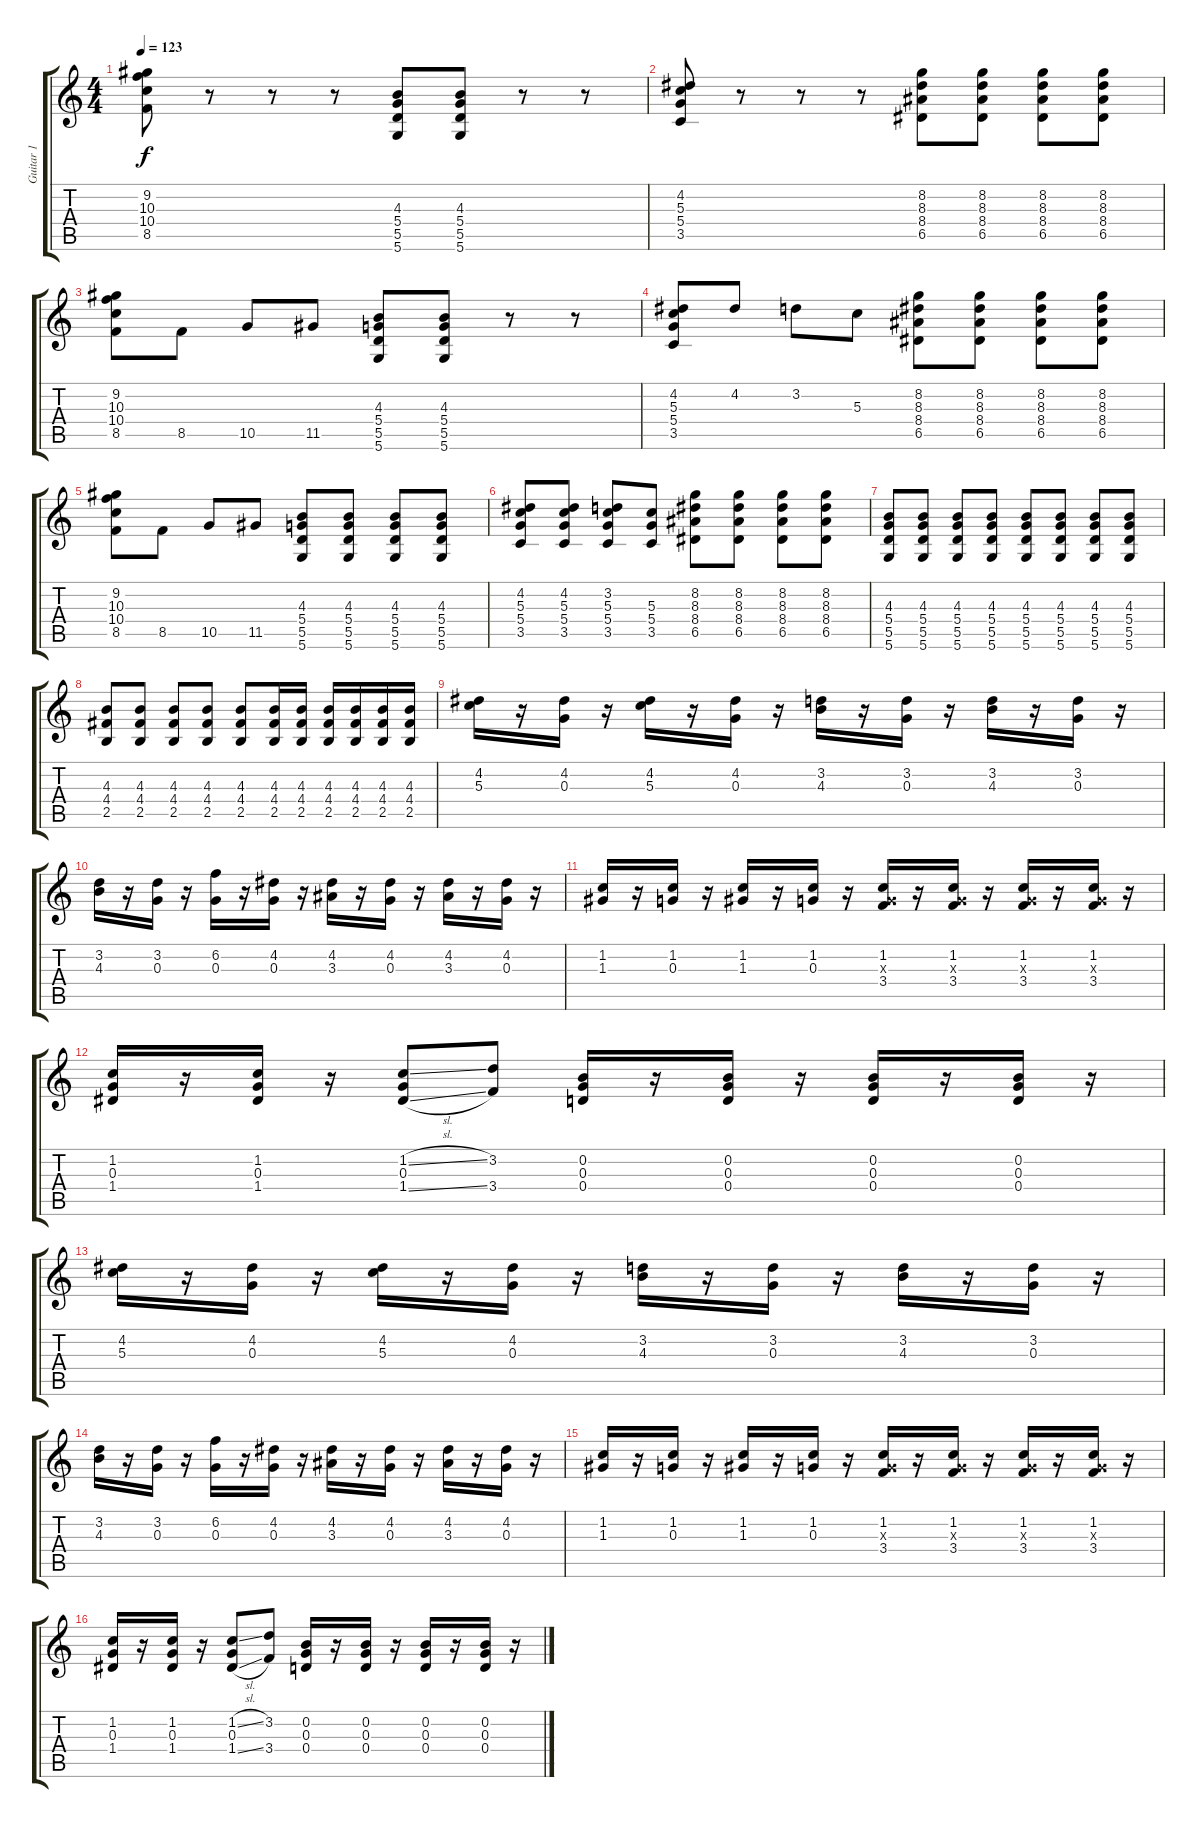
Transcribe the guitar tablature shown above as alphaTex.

\track ("Guitar 1" "Guitar 1") {instrument distortionguitar}
\staff {score tabs}
\tuning (E4 B3 G3 D3 A2 D2) {hide}
\ts (4 4)
\tempo 123
\clef g2
\ks c
(9.2 10.3 10.4 8.5).8{dy f} r.8 r.8 r.8 (4.3 5.4 5.5 5.6).8 (4.3 5.4 5.5 5.6).8 r.8 r.8 |
(4.2 5.3 5.4 3.5).8 r.8 r.8 r.8 (8.2 8.3 8.4 6.5).8 (8.2 8.3 8.4 6.5).8 (8.2 8.3 8.4 6.5).8 (8.2 8.3 8.4 6.5).8 |
(9.2 10.3 10.4 8.5).8 8.5.8 10.5.8 11.5.8 (4.3 5.4 5.5 5.6).8 (4.3 5.4 5.5 5.6).8 r.8 r.8 |
(4.2 5.3 5.4 3.5).8 4.2.8 3.2.8 5.3.8 (8.2 8.3 8.4 6.5).8 (8.2 8.3 8.4 6.5).8 (8.2 8.3 8.4 6.5).8 (8.2 8.3 8.4 6.5).8 |
(9.2 10.3 10.4 8.5).8 8.5.8 10.5.8 11.5.8 (4.3 5.4 5.5 5.6).8 (4.3 5.4 5.5 5.6).8 (4.3 5.4 5.5 5.6).8 (4.3 5.4 5.5 5.6).8 |
(4.2 5.3 5.4 3.5).8 (4.2 5.3 5.4 3.5).8 (3.2 5.3 5.4 3.5).8 (5.3 5.4 3.5).8 (8.2 8.3 8.4 6.5).8 (8.2 8.3 8.4 6.5).8 (8.2 8.3 8.4 6.5).8 (8.2 8.3 8.4 6.5).8 |
(4.3 5.4 5.5 5.6).8 (4.3 5.4 5.5 5.6).8 (4.3 5.4 5.5 5.6).8 (4.3 5.4 5.5 5.6).8 (4.3 5.4 5.5 5.6).8 (4.3 5.4 5.5 5.6).8 (4.3 5.4 5.5 5.6).8 (4.3 5.4 5.5 5.6).8 |
(4.3 4.4 2.5).8 (4.3 4.4 2.5).8 (4.3 4.4 2.5).8 (4.3 4.4 2.5).8 (4.3 4.4 2.5).8 (4.3 4.4 2.5).16 (4.3 4.4 2.5).16 (4.3 4.4 2.5).16 (4.3 4.4 2.5).16 (4.3 4.4 2.5).16 (4.3 4.4 2.5).16 |
(4.2 5.3).16 r.16 (4.2 0.3).16 r.16 (4.2 5.3).16 r.16 (4.2 0.3).16 r.16 (3.2 4.3).16 r.16 (3.2 0.3).16 r.16 (3.2 4.3).16 r.16 (3.2 0.3).16 r.16 |
(3.2 4.3).16 r.16 (3.2 0.3).16 r.16 (6.2 0.3).16 r.16 (4.2 0.3).16 r.16 (4.2 3.3).16 r.16 (4.2 0.3).16 r.16 (4.2 3.3).16 r.16 (4.2 0.3).16 r.16 |
(1.2 1.3).16 r.16 (1.2 0.3).16 r.16 (1.2 1.3).16 r.16 (1.2 0.3).16 r.16 (1.2 0.3{x} 3.4).16 r.16 (1.2 0.3{x} 3.4).16 r.16 (1.2 0.3{x} 3.4).16 r.16 (1.2 0.3{x} 3.4).16 r.16 |
(1.2 0.3 1.4).16 r.16 (1.2 0.3 1.4).16 r.16 (1.2{sl} 0.3 1.4{sl}).8 (3.2 3.4).8 (0.2 0.3 0.4).16 r.16 (0.2 0.3 0.4).16 r.16 (0.2 0.3 0.4).16 r.16 (0.2 0.3 0.4).16 r.16 |
(4.2 5.3).16 r.16 (4.2 0.3).16 r.16 (4.2 5.3).16 r.16 (4.2 0.3).16 r.16 (3.2 4.3).16 r.16 (3.2 0.3).16 r.16 (3.2 4.3).16 r.16 (3.2 0.3).16 r.16 |
(3.2 4.3).16 r.16 (3.2 0.3).16 r.16 (6.2 0.3).16 r.16 (4.2 0.3).16 r.16 (4.2 3.3).16 r.16 (4.2 0.3).16 r.16 (4.2 3.3).16 r.16 (4.2 0.3).16 r.16 |
(1.2 1.3).16 r.16 (1.2 0.3).16 r.16 (1.2 1.3).16 r.16 (1.2 0.3).16 r.16 (1.2 0.3{x} 3.4).16 r.16 (1.2 0.3{x} 3.4).16 r.16 (1.2 0.3{x} 3.4).16 r.16 (1.2 0.3{x} 3.4).16 r.16 |
(1.2 0.3 1.4).16 r.16 (1.2 0.3 1.4).16 r.16 (1.2{sl} 0.3 1.4{sl}).8 (3.2 3.4).8 (0.2 0.3 0.4).16 r.16 (0.2 0.3 0.4).16 r.16 (0.2 0.3 0.4).16 r.16 (0.2 0.3 0.4).16 r.16
